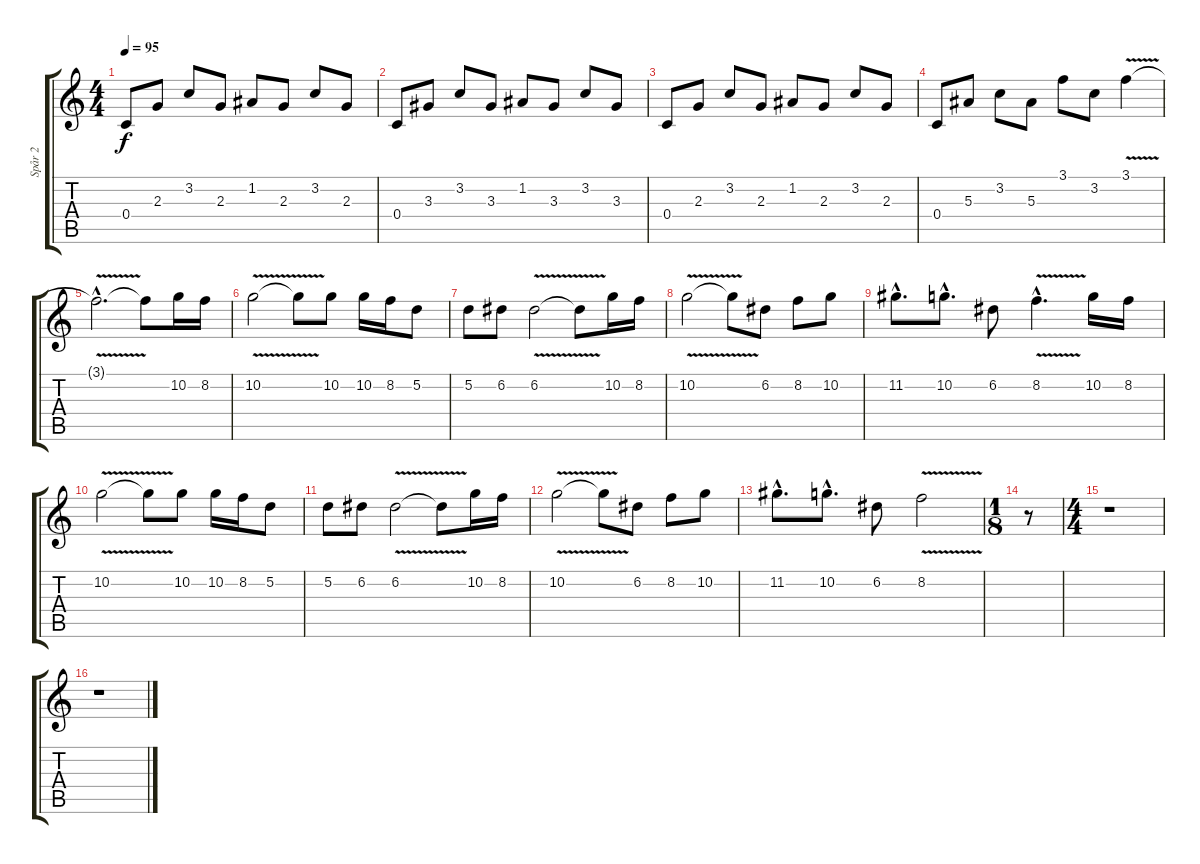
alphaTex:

\track ("Spår 2" "Spår 2") {instrument acousticguitarsteel}
\staff {score tabs}
\tuning (D4 A3 F3 C3 G2 D2) {hide}
\ts (4 4)
\tempo 95
\clef g2
\ks c
0.4.8{dy f instrument acousticguitarsteel} 2.3.8 3.2.8 2.3.8 1.2.8 2.3.8 3.2.8 2.3.8 |
0.4.8 3.3.8 3.2.8 3.3.8 1.2.8 3.3.8 3.2.8 3.3.8 |
0.4.8 2.3.8 3.2.8 2.3.8 1.2.8 2.3.8 3.2.8 2.3.8 |
0.4.8 5.3.8 3.2.8 5.3.8 3.1.8 3.2.8 3.1{v}.4 |
3.1{hac t}.2{d} 3.1{t}.8 10.2.16 8.2.16 |
10.2{v}.2 10.2{t}.8 10.2.8 10.2.16 8.2.16 5.2.8 |
5.2.8 6.2.8 6.2{v}.2 6.2{t}.8 10.2.16 8.2.16 |
10.2{v}.2 10.2{t}.8 6.2.8 8.2.8 10.2.8 |
11.2{hac}.8{d} 10.2{hac}.8{d} 6.2.8 8.2{v hac}.4{d} 10.2.16 8.2.16 |
10.2{v}.2 10.2{t}.8 10.2.8 10.2.16 8.2.16 5.2.8 |
5.2.8 6.2.8 6.2{v}.2 6.2{t}.8 10.2.16 8.2.16 |
10.2{v}.2 10.2{t}.8 6.2.8 8.2.8 10.2.8 |
11.2{hac}.8{d} 10.2{hac}.8{d} 6.2.8 8.2{v}.2 |
\ts (1 8)
r.8 |
\ts (4 4)
r.1 |
r.1
